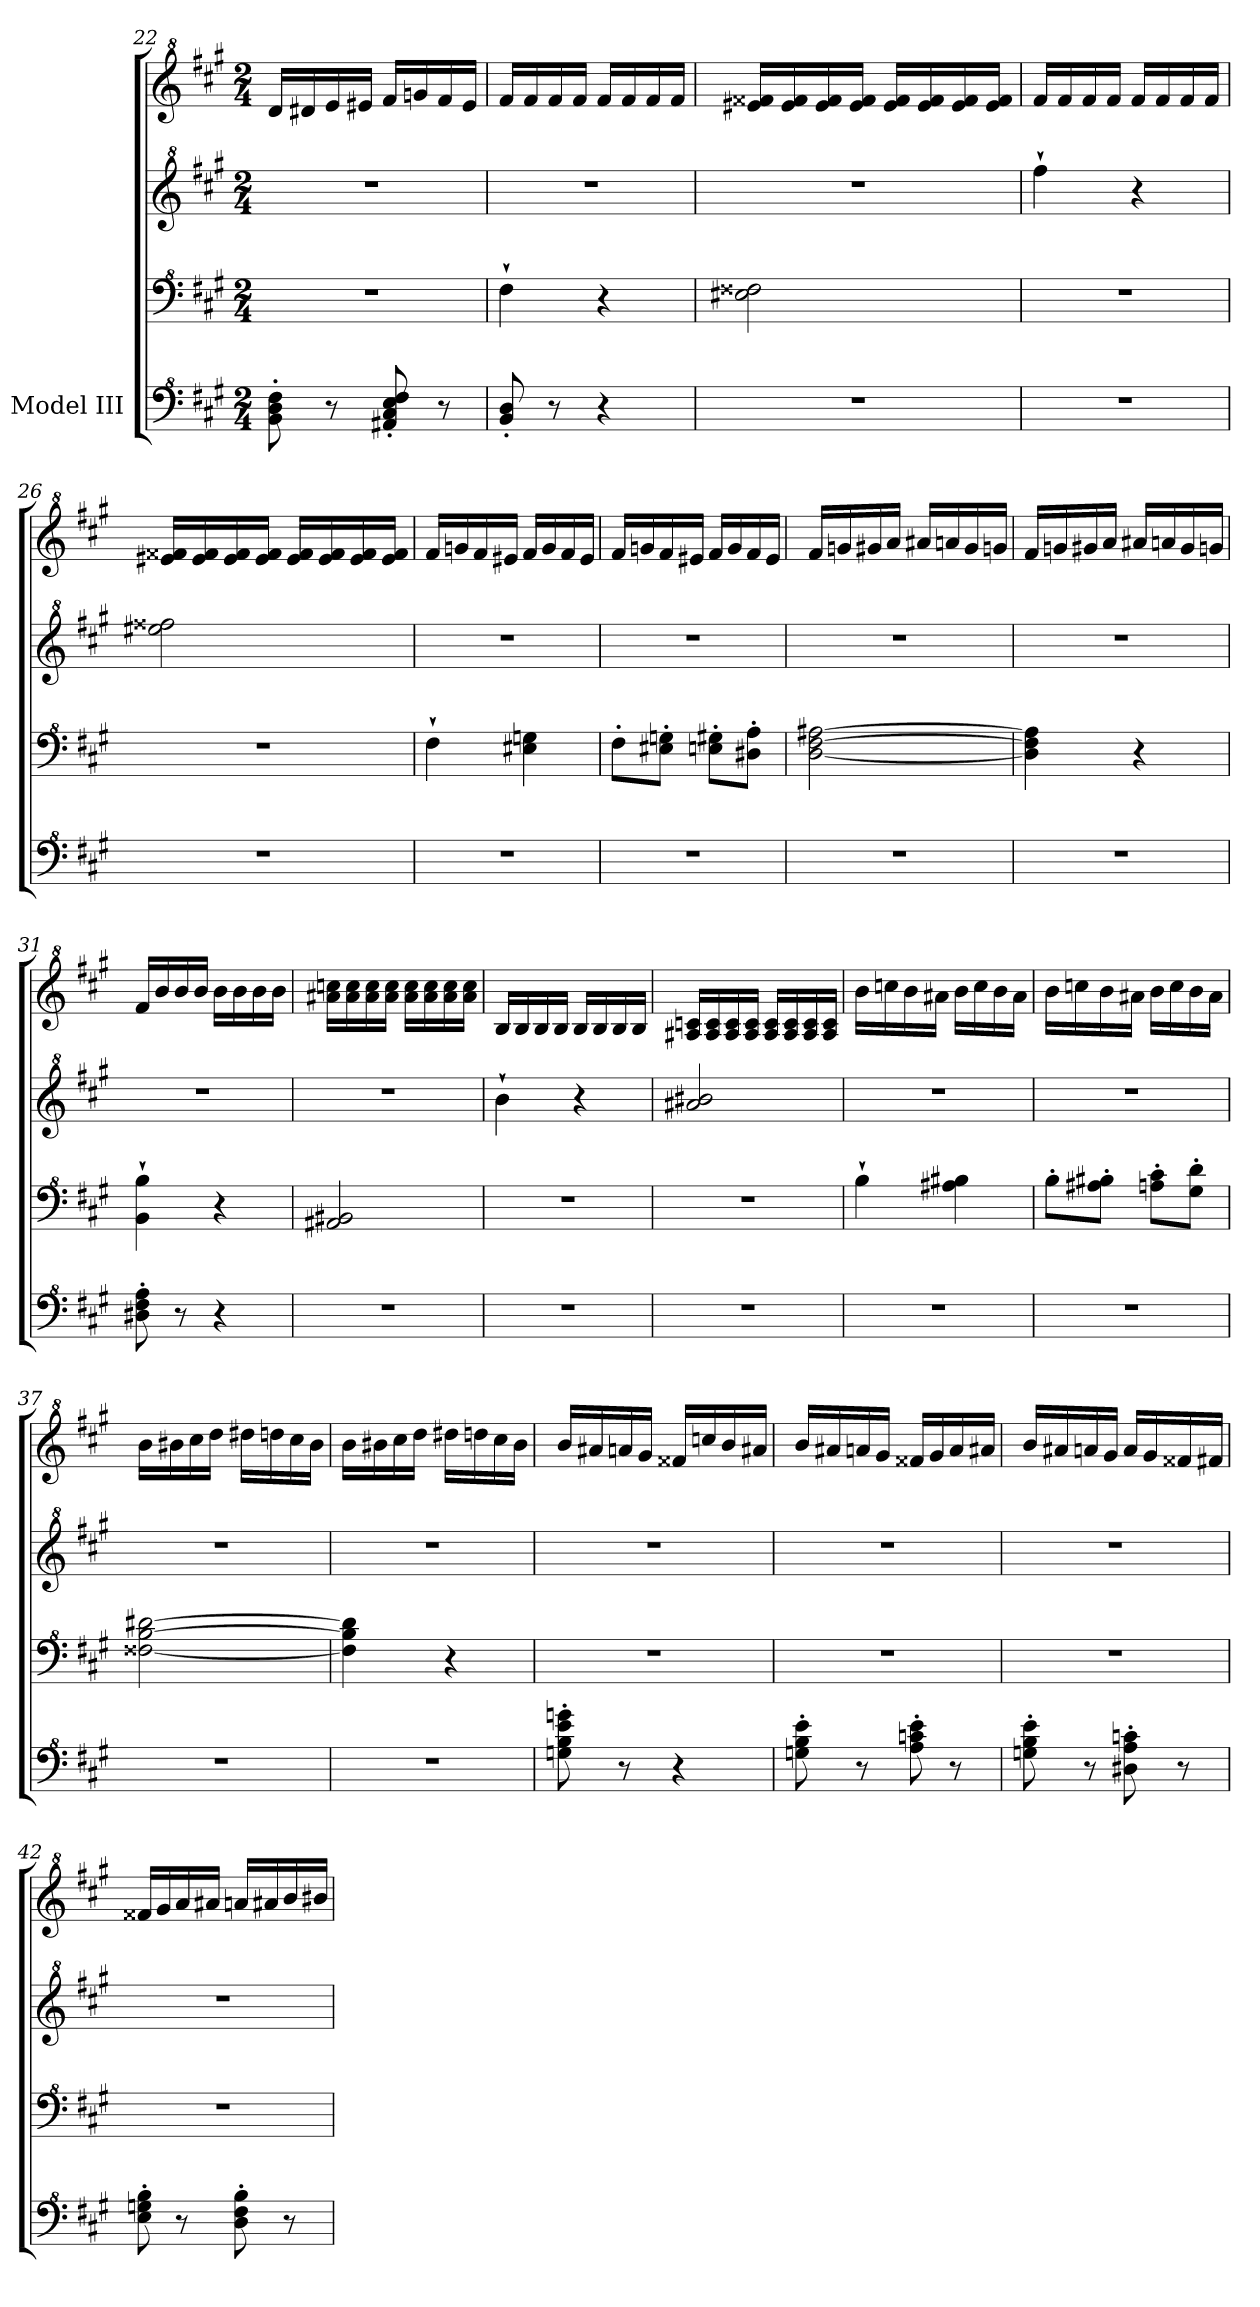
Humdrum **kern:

**kern	**kern	**kern	**kern
*part1	*part1	*part1	*part1
*staff4	*staff3	*staff2	*staff1
*I"Model III	*	*	*
*clefF^4	*clefF^4	*clefG^2	*clefG^2
*k[f#c#g#]	*k[f#c#g#]	*k[f#c#g#]	*k[f#c#g#]
*M2/4	*M2/4	*M2/4	*M2/4
=22	=22	=22	=22
8B\' 8d\' 8f#\'	2r	2r	16dd/LL
.	.	.	16dd#X/
8r	.	.	16ee/
.	.	.	16ee#X/JJ
8A#X/' 8c#/' 8e/' 8f#/'	.	.	16ff#/LL
.	.	.	16ggn/
8r	.	.	16ff#/
.	.	.	16ee#/JJ
=23	=23	=23	=23
8B/' 8d/'	4f#`\	2r	16ff#/LL
.	.	.	16ff#/
8r	.	.	16ff#/
.	.	.	16ff#/JJ
4r	4r	.	16ff#/LL
.	.	.	16ff#/
.	.	.	16ff#/
.	.	.	16ff#/JJ
!!LO:LB:g=z
=24	=24	=24	=24
2r	2e#X\ 2f##X\	2r	16ee#X/ 16ff##X/LL
.	.	.	16ee#/ 16ff##/
.	.	.	16ee#/ 16ff##/
.	.	.	16ee#/ 16ff##/JJ
.	.	.	16ee#/ 16ff##/LL
.	.	.	16ee#/ 16ff##/
.	.	.	16ee#/ 16ff##/
.	.	.	16ee#/ 16ff##/JJ
=25	=25	=25	=25
2r	2r	4fff#`\	16ff#/LL
.	.	.	16ff#/
.	.	.	16ff#/
.	.	.	16ff#/JJ
.	.	4r	16ff#/LL
.	.	.	16ff#/
.	.	.	16ff#/
.	.	.	16ff#/JJ
=26	=26	=26	=26
2r	2r	2eee#X\ 2fff##X\	16ee#X/ 16ff##X/LL
.	.	.	16ee#/ 16ff##/
.	.	.	16ee#/ 16ff##/
.	.	.	16ee#/ 16ff##/JJ
.	.	.	16ee#/ 16ff##/LL
.	.	.	16ee#/ 16ff##/
.	.	.	16ee#/ 16ff##/
.	.	.	16ee#/ 16ff##/JJ
!!LO:PB:g=z
=27	=27	=27	=27
2r	4f#`\	2r	16ff#/LL
.	.	.	16ggn/
.	.	.	16ff#/
.	.	.	16ee#X/JJ
.	4e#X\ 4gn\	.	16ff#/LL
.	.	.	16gg/
.	.	.	16ff#/
.	.	.	16ee#/JJ
=28	=28	=28	=28
2r	8f#'\L	2r	16ff#/LL
.	.	.	16ggn/
.	8e#X\' 8gn\'J	.	16ff#/
.	.	.	16ee#X/JJ
.	8en\' 8g#X\'L	.	16ff#/LL
.	.	.	16gg/
.	8d#X\' 8a\'J	.	16ff#/
.	.	.	16ee#/JJ
=29	=29	=29	=29
2r	[2d\ [2f#\ [2a#X\	2r	16ff#/LL
.	.	.	16ggn/
.	.	.	16gg#X/
.	.	.	16aa/JJ
.	.	.	16aa#X/LL
.	.	.	16aan/
.	.	.	16gg#/
.	.	.	16ggn/JJ
=30	=30	=30	=30
2r	4d\] 4f#\] 4a#\]	2r	16ff#/LL
.	.	.	16ggn/
.	.	.	16gg#X/
.	.	.	16aa/JJ
.	4r	.	16aa#X/LL
.	.	.	16aan/
.	.	.	16gg#/
.	.	.	16ggn/JJ
!!LO:LB:g=z
=31	=31	=31	=31
8d#X\' 8f#\' 8a\'	4B\` 4b\`	2r	16ff#/LL
.	.	.	16bb/
8r	.	.	16bb/
.	.	.	16bb/JJ
4r	4r	.	16bb\LL
.	.	.	16bb\
.	.	.	16bb\
.	.	.	16bb\JJ
=32	=32	=32	=32
2r	2A#X/ 2B#X/	2r	16aa#X\ 16cccn\LL
.	.	.	16aa#\ 16ccc\
.	.	.	16aa#\ 16ccc\
.	.	.	16aa#\ 16ccc\JJ
.	.	.	16aa#\ 16ccc\LL
.	.	.	16aa#\ 16ccc\
.	.	.	16aa#\ 16ccc\
.	.	.	16aa#\ 16ccc\JJ
=33	=33	=33	=33
2r	2r	4bb`\	16b/LL
.	.	.	16b/
.	.	.	16b/
.	.	.	16b/JJ
.	.	4r	16b/LL
.	.	.	16b/
.	.	.	16b/
.	.	.	16b/JJ
=34	=34	=34	=34
2r	2r	2aa#X/ 2bb#X/	16a#X/ 16ccn/LL
.	.	.	16a#/ 16cc/
.	.	.	16a#/ 16cc/
.	.	.	16a#/ 16cc/JJ
.	.	.	16a#/ 16cc/LL
.	.	.	16a#/ 16cc/
.	.	.	16a#/ 16cc/
.	.	.	16a#/ 16cc/JJ
!!LO:LB:g=z
=35	=35	=35	=35
2r	4b`\	2r	16bb\LL
.	.	.	16cccn\
.	.	.	16bb\
.	.	.	16aa#X\JJ
.	4a#X\ 4b#X\	.	16bb\LL
.	.	.	16ccc\
.	.	.	16bb\
.	.	.	16aa#\JJ
=36	=36	=36	=36
2r	8b'\L	2r	16bb\LL
.	.	.	16cccn\
.	8a#X\' 8b#X\'J	.	16bb\
.	.	.	16aa#X\JJ
.	8an\' 8cc#\'L	.	16bb\LL
.	.	.	16ccc\
.	8g#\' 8dd\'J	.	16bb\
.	.	.	16aa#\JJ
=37	=37	=37	=37
2r	[2f##X\ [2b\ [2dd#X\	2r	16bb\LL
.	.	.	16bb#X\
.	.	.	16ccc#\
.	.	.	16ddd\JJ
.	.	.	16ddd#X\LL
.	.	.	16dddn\
.	.	.	16ccc#\
.	.	.	16bb#\JJ
=38	=38	=38	=38
2r	4f##\] 4b\] 4dd#\]	2r	16bb\LL
.	.	.	16bb#X\
.	.	.	16ccc#\
.	.	.	16ddd\JJ
.	4r	.	16ddd#X\LL
.	.	.	16dddn\
.	.	.	16ccc#\
.	.	.	16bb#\JJ
!!LO:PB:g=z
=39	=39	=39	=39
8gn\' 8b\' 8ee\' 8ggn\'	2r	2r	16bb/LL
.	.	.	16aa#X/
8r	.	.	16aan/
.	.	.	16gg#/JJ
4r	.	.	16ff##X/LL
.	.	.	16cccn/
.	.	.	16bb/
.	.	.	16aa#X/JJ
=40	=40	=40	=40
8gn\' 8b\' 8ee\'	2r	2r	16bb/LL
.	.	.	16aa#X/
8r	.	.	16aan/
.	.	.	16gg#/JJ
8a\' 8ccn\' 8ee\'	.	.	16ff##X/LL
.	.	.	16gg#/
8r	.	.	16aa/
.	.	.	16aa#X/JJ
=41	=41	=41	=41
8gn\' 8b\' 8ee\'	2r	2r	16bb/LL
.	.	.	16aa#X/
8r	.	.	16aan/
.	.	.	16gg#/JJ
8d#X\' 8a\' 8ccn\'	.	.	16aa/LL
.	.	.	16gg#/
8r	.	.	16ff##X/
.	.	.	16ff#X/JJ
!!LO:LB:g=z
=42	=42	=42	=42
8e\' 8gn\' 8b\'	2r	2r	16ff##X/LL
.	.	.	16gg#/
8r	.	.	16aa/
.	.	.	16aa#X/JJ
8d\' 8f#\' 8b\'	.	.	16aan/LL
.	.	.	16aa#X/
8r	.	.	16bb/
.	.	.	16bb#X/JJ
=	=	=	=
*-	*-	*-	*-
